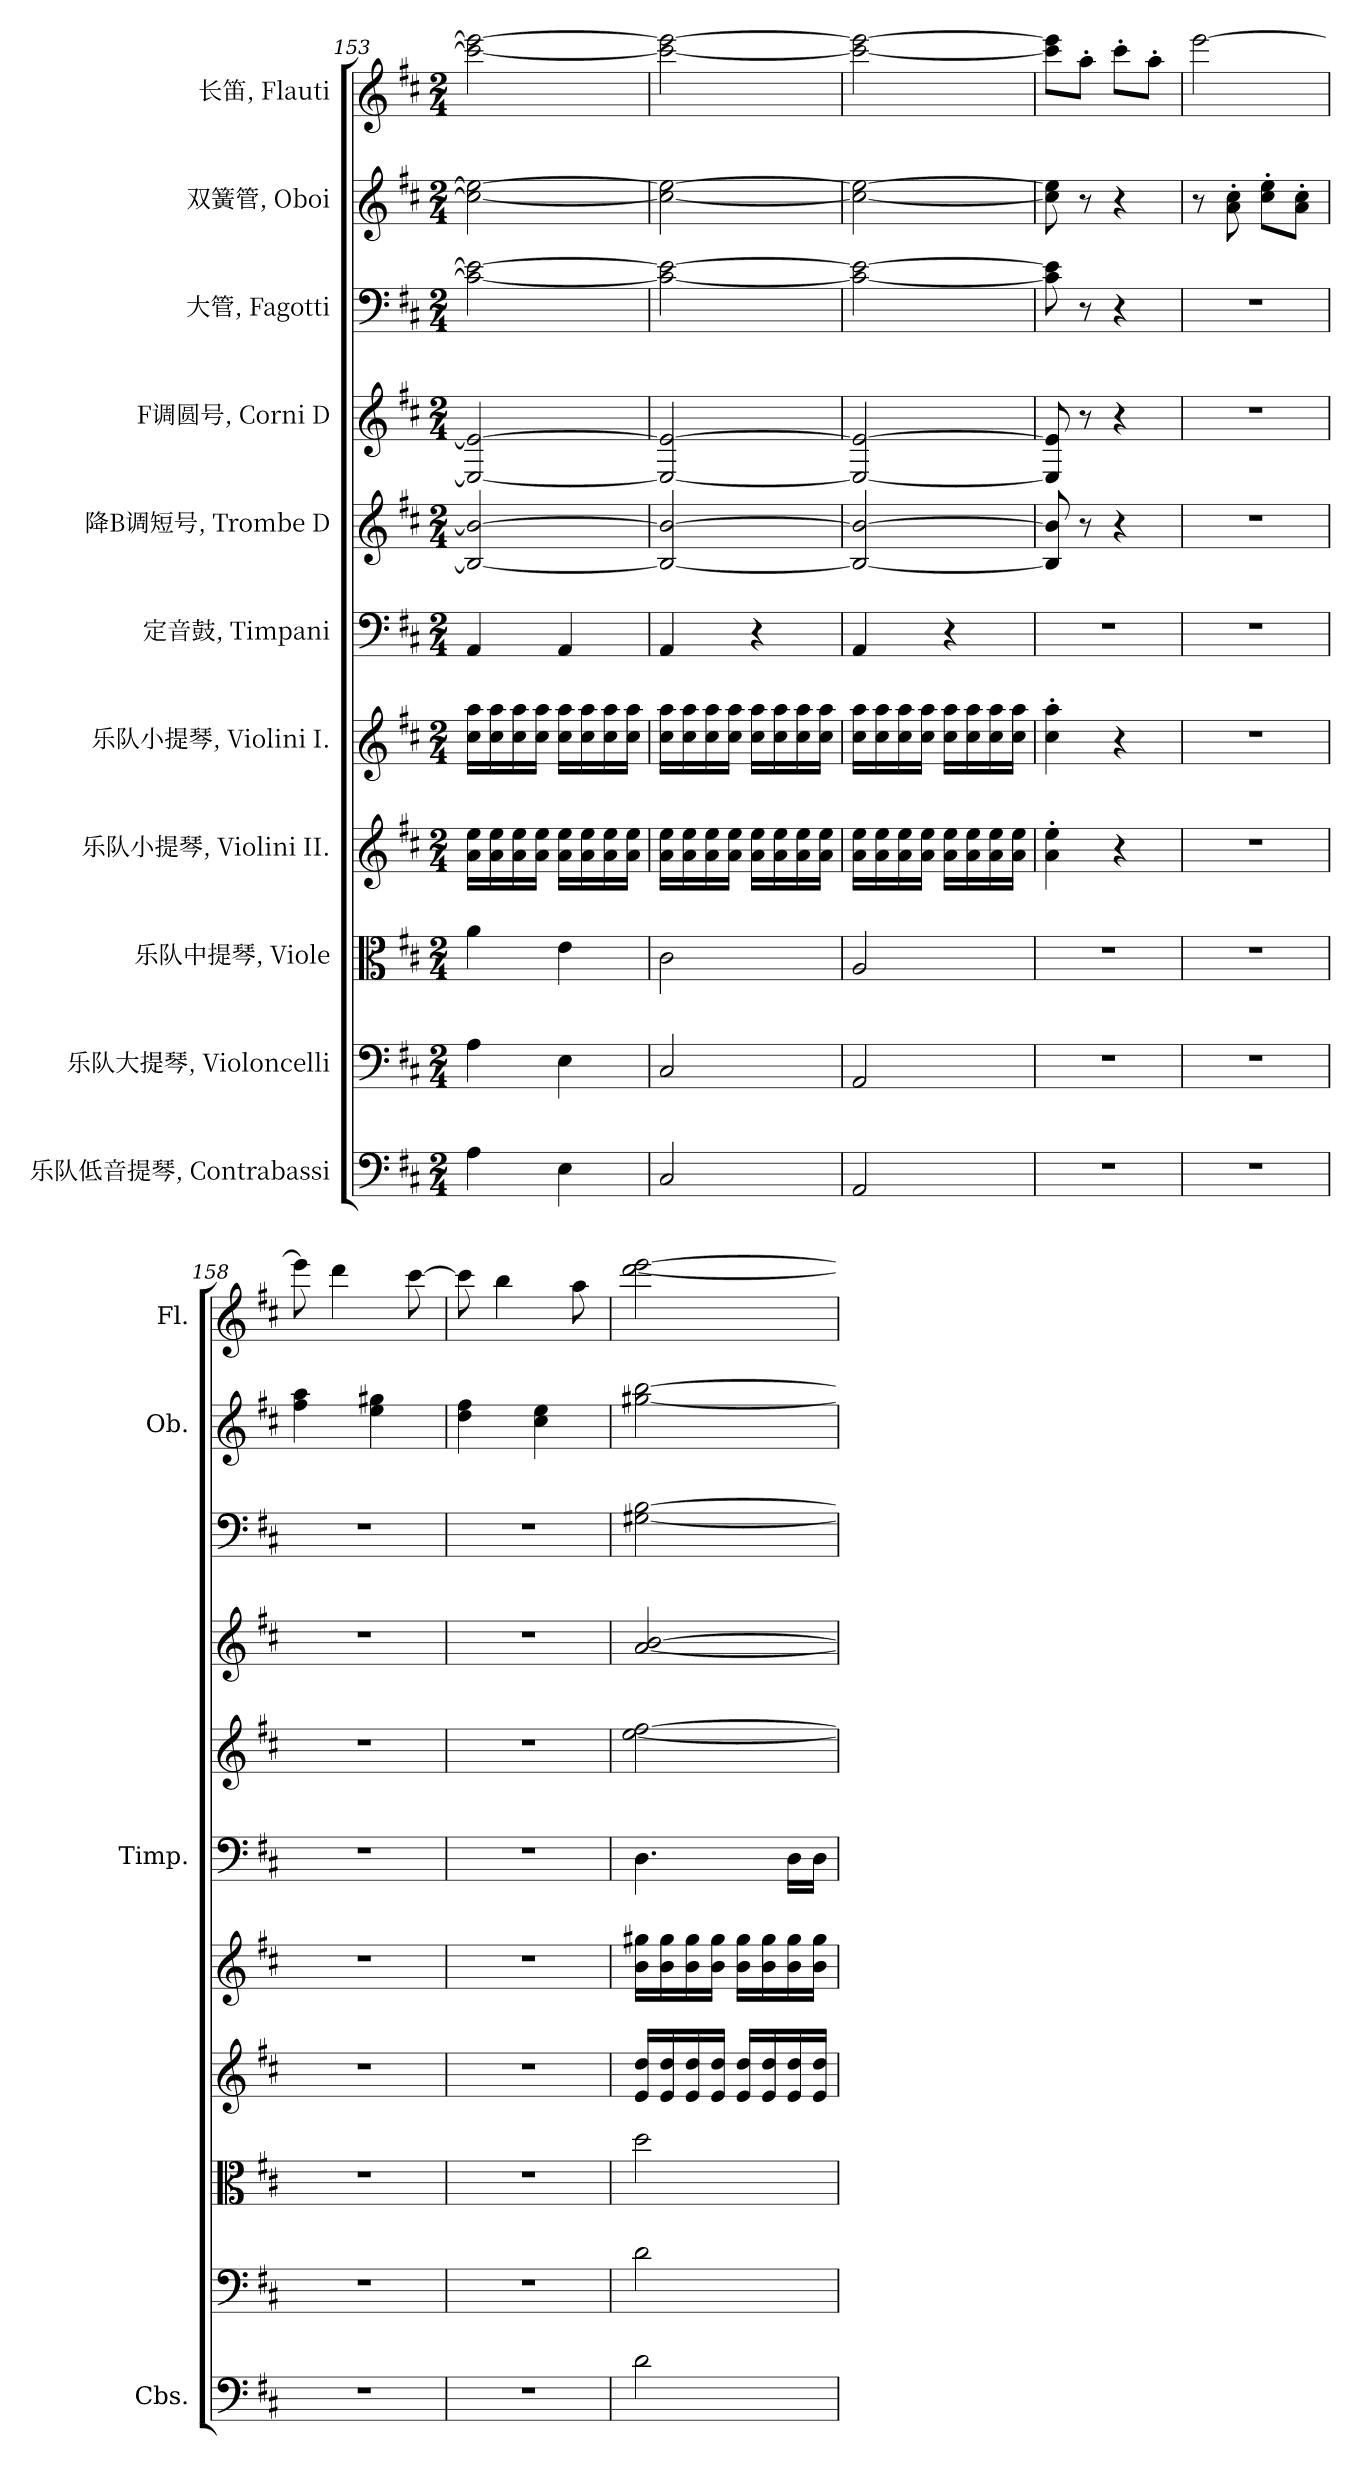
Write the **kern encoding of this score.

**kern	**kern	**kern	**kern	**kern	**kern	**kern	**kern	**kern	**kern	**kern
*part11	*part10	*part9	*part8	*part7	*part6	*part5	*part4	*part3	*part2	*part1
*staff11	*staff10	*staff9	*staff8	*staff7	*staff6	*staff5	*staff4	*staff3	*staff2	*staff1
*I"乐队低音提琴, Contrabassi	*I"乐队大提琴, Violoncelli	*I"乐队中提琴, Viole	*I"乐队小提琴, Violini II.	*I"乐队小提琴, Violini I.	*I"定音鼓, Timpani	*I"降B调短号, Trombe D	*I"F调圆号, Corni D	*I"大管, Fagotti	*I"双簧管, Oboi	*I"长笛, Flauti
*I'Cbs.	*	*	*	*	*I'Timp.	*	*	*	*I'Ob.	*I'Fl.
!!LO:PB:g=z
*clefF4	*clefF4	*clefC3	*clefG2	*clefG2	*clefF4	*clefG2	*clefG2	*clefF4	*clefG2	*clefG2
*ITrd7c12	*	*	*	*	*	*ITrd1c2	*ITrd4c7	*	*	*
*k[f#c#]	*k[f#c#]	*k[f#c#]	*k[f#c#]	*k[f#c#]	*k[f#c#]	*k[]	*k[f#]	*k[f#c#]	*k[f#c#]	*k[f#c#]
*M2/4	*M2/4	*M2/4	*M2/4	*M2/4	*M2/4	*M2/4	*M2/4	*M2/4	*M2/4	*M2/4
=153	=153	=153	=153	=153	=153	=153	=153	=153	=153	=153
4AA\	4A\	4a\	16a\ 16ee\LL	16cc#\ 16aa\LL	4AA/	2A/_ 2a/_	2AA/_ 2A/_	2c#\_ 2e\_	2cc#\_ 2ee\_	2ccc#\_ 2eee\_
.	.	.	16a\ 16ee\	16cc#\ 16aa\	.	.	.	.	.	.
.	.	.	16a\ 16ee\	16cc#\ 16aa\	.	.	.	.	.	.
.	.	.	16a\ 16ee\JJ	16cc#\ 16aa\JJ	.	.	.	.	.	.
4EE\	4E\	4e\	16a\ 16ee\LL	16cc#\ 16aa\LL	4AA/	.	.	.	.	.
.	.	.	16a\ 16ee\	16cc#\ 16aa\	.	.	.	.	.	.
.	.	.	16a\ 16ee\	16cc#\ 16aa\	.	.	.	.	.	.
.	.	.	16a\ 16ee\JJ	16cc#\ 16aa\JJ	.	.	.	.	.	.
=154	=154	=154	=154	=154	=154	=154	=154	=154	=154	=154
2CC#/	2C#/	2c#\	16a\ 16ee\LL	16cc#\ 16aa\LL	4AA/	2A/_ 2a/_	2AA/_ 2A/_	2c#\_ 2e\_	2cc#\_ 2ee\_	2ccc#\_ 2eee\_
.	.	.	16a\ 16ee\	16cc#\ 16aa\	.	.	.	.	.	.
.	.	.	16a\ 16ee\	16cc#\ 16aa\	.	.	.	.	.	.
.	.	.	16a\ 16ee\JJ	16cc#\ 16aa\JJ	.	.	.	.	.	.
.	.	.	16a\ 16ee\LL	16cc#\ 16aa\LL	4r	.	.	.	.	.
.	.	.	16a\ 16ee\	16cc#\ 16aa\	.	.	.	.	.	.
.	.	.	16a\ 16ee\	16cc#\ 16aa\	.	.	.	.	.	.
.	.	.	16a\ 16ee\JJ	16cc#\ 16aa\JJ	.	.	.	.	.	.
=155	=155	=155	=155	=155	=155	=155	=155	=155	=155	=155
2AAA/	2AA/	2A/	16a\ 16ee\LL	16cc#\ 16aa\LL	4AA/	2A/_ 2a/_	2AA/_ 2A/_	2c#\_ 2e\_	2cc#\_ 2ee\_	2ccc#\_ 2eee\_
.	.	.	16a\ 16ee\	16cc#\ 16aa\	.	.	.	.	.	.
.	.	.	16a\ 16ee\	16cc#\ 16aa\	.	.	.	.	.	.
.	.	.	16a\ 16ee\JJ	16cc#\ 16aa\JJ	.	.	.	.	.	.
.	.	.	16a\ 16ee\LL	16cc#\ 16aa\LL	4r	.	.	.	.	.
.	.	.	16a\ 16ee\	16cc#\ 16aa\	.	.	.	.	.	.
.	.	.	16a\ 16ee\	16cc#\ 16aa\	.	.	.	.	.	.
.	.	.	16a\ 16ee\JJ	16cc#\ 16aa\JJ	.	.	.	.	.	.
=156	=156	=156	=156	=156	=156	=156	=156	=156	=156	=156
2r	2r	2r	4a\' 4ee\'	4cc#\' 4aa\'	2r	8A/] 8a/]	8AA/] 8A/]	8c#\] 8e\]	8cc#\] 8ee\]	8ccc#\] 8eee\]L
.	.	.	.	.	.	8r	8r	8r	8r	8aa'\J
.	.	.	4r	4r	.	4r	4r	4r	4r	8ccc#'\L
.	.	.	.	.	.	.	.	.	.	8aa'\J
!!LO:PB:g=z
=157	=157	=157	=157	=157	=157	=157	=157	=157	=157	=157
2r	2r	2r	2r	2r	2r	2r	2r	2r	8r	[2eee\
.	.	.	.	.	.	.	.	.	8a\' 8cc#\'	.
.	.	.	.	.	.	.	.	.	8cc#\' 8ee\'L	.
.	.	.	.	.	.	.	.	.	8a\' 8cc#\'J	.
=158	=158	=158	=158	=158	=158	=158	=158	=158	=158	=158
2r	2r	2r	2r	2r	2r	2r	2r	2r	4ff#\ 4aa\	8eee\]
.	.	.	.	.	.	.	.	.	.	4ddd\
.	.	.	.	.	.	.	.	.	4ee\ 4gg#X\	.
.	.	.	.	.	.	.	.	.	.	[8ccc#\
=159	=159	=159	=159	=159	=159	=159	=159	=159	=159	=159
2r	2r	2r	2r	2r	2r	2r	2r	2r	4dd\ 4ff#\	8ccc#\]
.	.	.	.	.	.	.	.	.	.	4bb\
.	.	.	.	.	.	.	.	.	4cc#\ 4ee\	.
.	.	.	.	.	.	.	.	.	.	8aa\
=160	=160	=160	=160	=160	=160	=160	=160	=160	=160	=160
2D\	2d\	2dd\	16e/ 16dd/LL	16b\ 16gg#X\LL	4.D\	[2dd\ [2ee\	[2d/ [2e/	[2G#X\ [2B\	[2gg#X\ [2bb\	[2ddd\ [2eee\
.	.	.	16e/ 16dd/	16b\ 16gg#\	.	.	.	.	.	.
.	.	.	16e/ 16dd/	16b\ 16gg#\	.	.	.	.	.	.
.	.	.	16e/ 16dd/JJ	16b\ 16gg#\JJ	.	.	.	.	.	.
.	.	.	16e/ 16dd/LL	16b\ 16gg#\LL	.	.	.	.	.	.
.	.	.	16e/ 16dd/	16b\ 16gg#\	.	.	.	.	.	.
.	.	.	16e/ 16dd/	16b\ 16gg#\	16D\LL	.	.	.	.	.
.	.	.	16e/ 16dd/JJ	16b\ 16gg#\JJ	16D\JJ	.	.	.	.	.
=	=	=	=	=	=	=	=	=	=	=
*-	*-	*-	*-	*-	*-	*-	*-	*-	*-	*-
